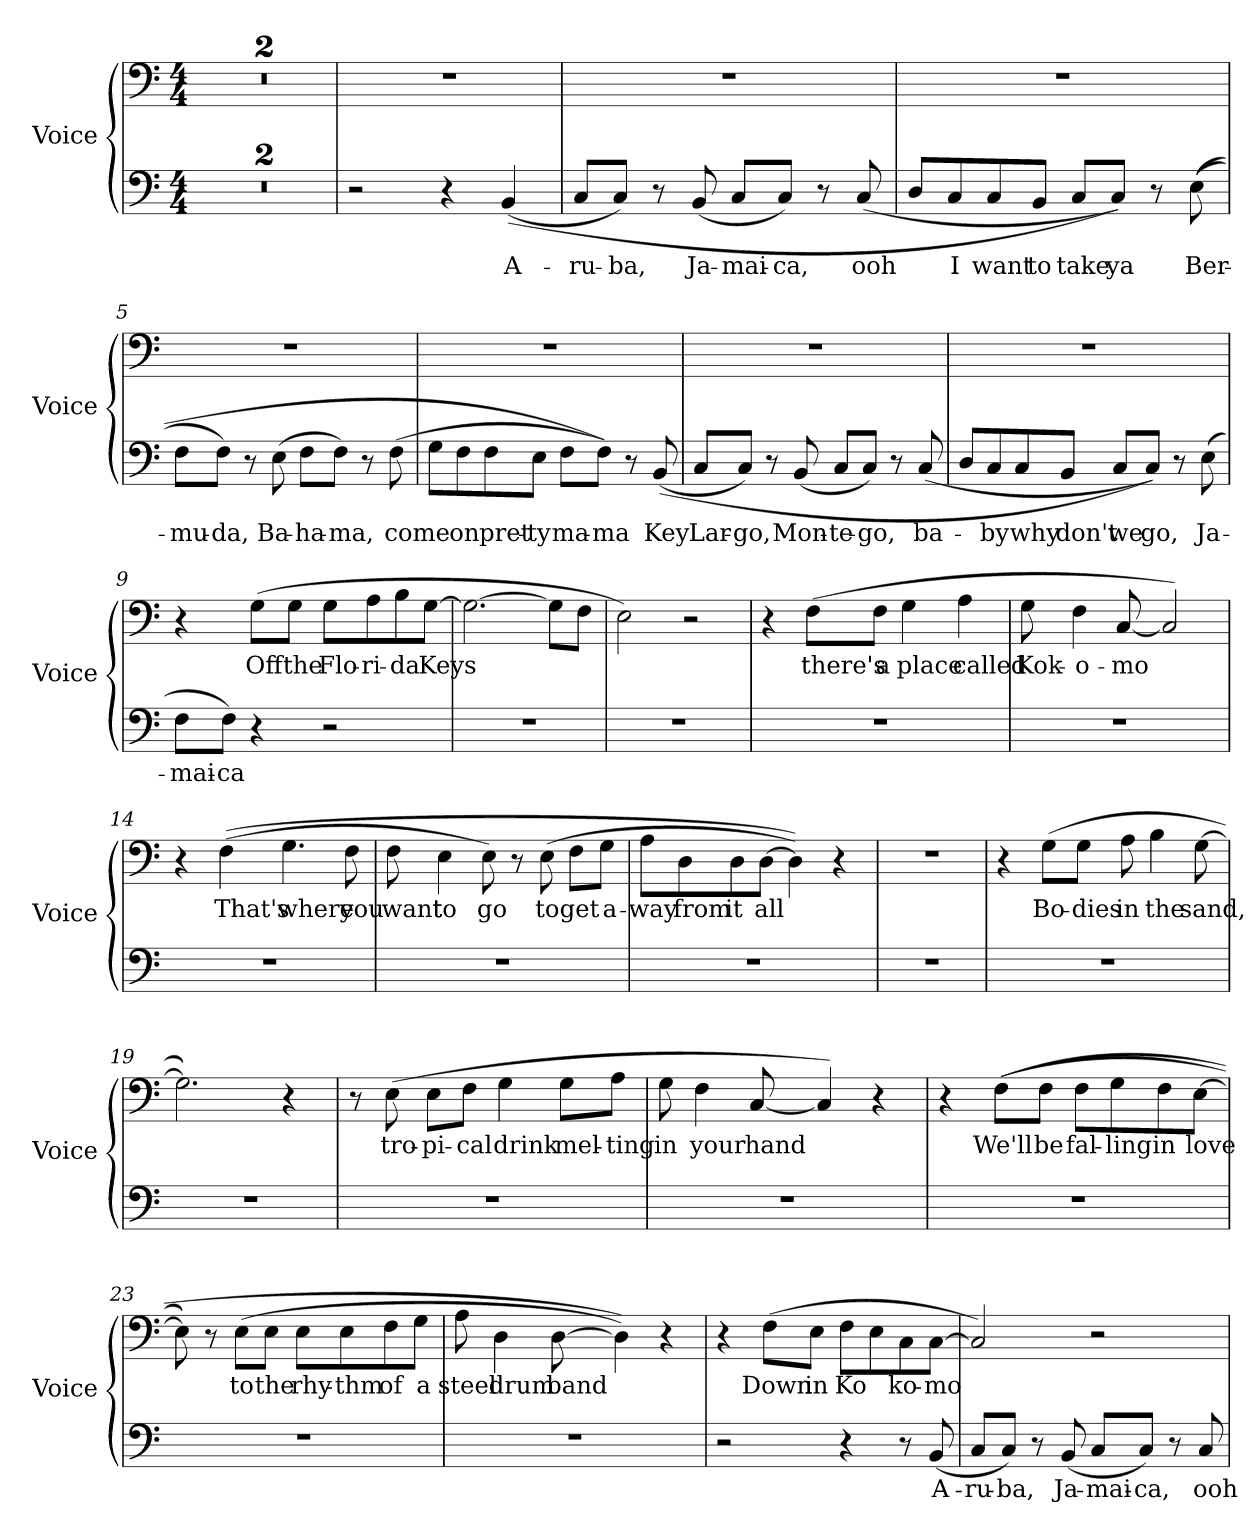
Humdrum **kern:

**kern	**text	**kern	**text
*part2	*part2	*part1	*part1
*staff2	*staff2	*staff1	*staff1
*I"Voice	*	*I"Voice	*
*I'Voice	*	*I'Voice	*
*clefF4	*	*clefF4	*
*k[]	*	*k[]	*
*M4/4	*	*M4/4	*
=	=	=	=
1r;<	.	1r;<	.
=1	=1	=1	=1
1r	.	1r	.
=2	=2	=2	=2
2r	.	1r	.
4r	.	.	.
!	!LO:LY:b	!	!
(<(>4BB/	A-	.	.
=3	=3	=3	=3
!	!LO:LY:b	!	!
8C/L	-ru-	1r	.
!	!LO:LY:b	!	!
8C/J)	-ba,	.	.
8r	.	.	.
!	!LO:LY:b	!	!
(<8BB/	Ja-	.	.
!	!LO:LY:b	!	!
8C/L	-mai-	.	.
!	!LO:LY:b	!	!
8C/J)	-ca,	.	.
8r	.	.	.
!	!LO:LY:b	!	!
(<8C/	ooh	.	.
=4	=4	=4	=4
8D/L	.	1r	.
!	!LO:LY:b	!	!
8C/	I	.	.
!	!LO:LY:b	!	!
8C/	want	.	.
!	!LO:LY:b	!	!
8BB/J	to	.	.
!	!LO:LY:b	!	!
8C/L	take	.	.
!	!LO:LY:b	!	!
8C/J))	ya	.	.
8r	.	.	.
!	!LO:LY:b	!	!
(>(>8E\	Ber-	.	.
=5	=5	=5	=5
!	!LO:LY:b	!	!
8F\L	-mu-	1r	.
!	!LO:LY:b	!	!
8F\J)	-da,	.	.
8r	.	.	.
!	!LO:LY:b	!	!
(>8E\	Ba-	.	.
!	!LO:LY:b	!	!
8F\L	-ha-	.	.
!	!LO:LY:b	!	!
8F\J)	-ma,	.	.
8r	.	.	.
!	!LO:LY:b	!	!
(>8F\	come	.	.
=6	=6	=6	=6
8G\L	.	1r	.
!	!LO:LY:b	!	!
8F\	on	.	.
!	!LO:LY:b	!	!
8F\	pret-	.	.
!	!LO:LY:b	!	!
8E\J	-ty	.	.
!	!LO:LY:b	!	!
8F\L	ma-	.	.
!	!LO:LY:b	!	!
8F\J))	-ma	.	.
8r	.	.	.
!	!LO:LY:b	!	!
(<(>8BB/	Key	.	.
=7	=7	=7	=7
!	!LO:LY:b	!	!
8C/L	Lar-	1r	.
!	!LO:LY:b	!	!
8C/J)	-go,	.	.
8r	.	.	.
!	!LO:LY:b	!	!
(<8BB/	Mon-	.	.
!	!LO:LY:b	!	!
8C/L	-te-	.	.
!	!LO:LY:b	!	!
8C/J)	-go,	.	.
8r	.	.	.
!	!LO:LY:b	!	!
(<8C/	ba-	.	.
=8	=8	=8	=8
8D/L	.	1r	.
!	!LO:LY:b	!	!
8C/	-by	.	.
!	!LO:LY:b	!	!
8C/	why	.	.
!	!LO:LY:b	!	!
8BB/J	don't	.	.
!	!LO:LY:b	!	!
8C/L	we	.	.
!	!LO:LY:b	!	!
8C/J))	go,	.	.
8r	.	.	.
!	!LO:LY:b	!	!
(>8E\	Ja-	.	.
=9	=9	=9	=9
!	!LO:LY:b	!	!
8F\L	-mai-	4r	.
!	!LO:LY:b	!	!
8F\J)	-ca	.	.
!	!	!	!LO:LY:b
4r	.	(>8G\L	Off
!	!	!	!LO:LY:b
.	.	8G\J	the
!	!	!	!LO:LY:b
2r	.	8G\L	Flo-
!	!	!	!LO:LY:b
.	.	8A\	-ri-
!	!	!	!LO:LY:b
.	.	8B\	-da
!	!	!	!LO:LY:b
.	.	[8G\J	Keys
=10	=10	=10	=10
1r	.	2.G\_	.
.	.	8G\L]	.
.	.	8F\J	.
=11	=11	=11	=11
1r	.	2E\)	.
.	.	2r	.
=12	=12	=12	=12
1r	.	4r	.
!	!	!	!LO:LY:b
.	.	(>8F\L	there's
!	!	!	!LO:LY:b
.	.	8F\J	a
!	!	!	!LO:LY:b
.	.	4G\	place
!	!	!	!LO:LY:b
.	.	4A\	called
=13	=13	=13	=13
!	!	!	!LO:LY:b
1r	.	8G\	Kok-
!	!	!	!LO:LY:b
.	.	4F\	-o-
!	!	!	!LO:LY:b
.	.	[8C/	-mo
.	.	2C/])	.
=14	=14	=14	=14
1r	.	4r	.
!	!	!	!LO:LY:b
.	.	(>(>4F\	That's
!	!	!	!LO:LY:b
.	.	4.G\	where
!	!	!	!LO:LY:b
.	.	8F\	you
=15	=15	=15	=15
!	!	!	!LO:LY:b
1r	.	8F\	want
!	!	!	!LO:LY:b
.	.	4E\	to
!	!	!	!LO:LY:b
.	.	8E\)	go
.	.	8r	.
!	!	!	!LO:LY:b
.	.	(>8E\	to
!	!	!	!LO:LY:b
.	.	8F\L	get
!	!	!	!LO:LY:b
.	.	8G\J	a-
=16	=16	=16	=16
!	!	!	!LO:LY:b
1r	.	8A\L	-way
!	!	!	!LO:LY:b
.	.	8D\	from
!	!	!	!LO:LY:b
.	.	8D\	it
!	!	!	!LO:LY:b
.	.	[8D\J	all
.	.	4D\]))	.
.	.	4r	.
=17	=17	=17	=17
1r	.	1r	.
=18	=18	=18	=18
1r	.	4r	.
!	!	!	!LO:LY:b
.	.	(>8G\L	Bo-
!	!	!	!LO:LY:b
.	.	8G\J	-dies
!	!	!	!LO:LY:b
.	.	8A\	in
!	!	!	!LO:LY:b
.	.	4B\	the
!	!	!	!LO:LY:b
.	.	[8G\	sand,
=19	=19	=19	=19
1r	.	2.G\])	.
.	.	4r	.
=20	=20	=20	=20
1r	.	8r	.
!	!	!	!LO:LY:b
.	.	(>8E\	tro-
!	!	!	!LO:LY:b
.	.	8E\L	-pi-
!	!	!	!LO:LY:b
.	.	8F\J	-cal
!	!	!	!LO:LY:b
.	.	4G\	drink
!	!	!	!LO:LY:b
.	.	8G\L	mel-
!	!	!	!LO:LY:b
.	.	8A\J	-ting
=21	=21	=21	=21
!	!	!	!LO:LY:b
1r	.	8G\	in
!	!	!	!LO:LY:b
.	.	4F\	your
!	!	!	!LO:LY:b
.	.	[8C/	hand
.	.	4C/])	.
.	.	4r	.
=22	=22	=22	=22
1r	.	4r	.
!	!	!	!LO:LY:b
.	.	(>(>8F\L	We'll
!	!	!	!LO:LY:b
.	.	8F\J	be
!	!	!	!LO:LY:b
.	.	8F\L	fal-
!	!	!	!LO:LY:b
.	.	8G\	-ling
!	!	!	!LO:LY:b
.	.	8F\	in
!	!	!	!LO:LY:b
.	.	[8E\J	love
=23	=23	=23	=23
1r	.	8E\])	.
.	.	8r	.
!	!	!	!LO:LY:b
.	.	(>8E\L	to
!	!	!	!LO:LY:b
.	.	8E\J	the
!	!	!	!LO:LY:b
.	.	8E\L	rhy-
!	!	!	!LO:LY:b
.	.	8E\	-thm
!	!	!	!LO:LY:b
.	.	8F\	of
!	!	!	!LO:LY:b
.	.	8G\J	a
=24	=24	=24	=24
!	!	!	!LO:LY:b
1r	.	8A\	steel
!	!	!	!LO:LY:b
.	.	4D\	drum
!	!	!	!LO:LY:b
.	.	[8D\	band
.	.	4D\]))	.
.	.	4r	.
=25	=25	=25	=25
2r	.	4r	.
!	!	!	!LO:LY:b
.	.	(>8F\L	Down
!	!	!	!LO:LY:b
.	.	8E\J	in
!	!	!	!LO:LY:b
4r	.	8F\L	Ko
.	.	8E\	.
!	!	!	!LO:LY:b
8r	.	8C\	ko-
!	!LO:LY:b	!	!LO:LY:b
(<8BB/	A-	[8C\J	-mo
=26	=26	=26	=26
!	!LO:LY:b	!	!
8C/L	-ru-	2C/])	.
!	!LO:LY:b	!	!
8C/J)	-ba,	.	.
8r	.	.	.
!	!LO:LY:b	!	!
(<8BB/	Ja-	.	.
!	!LO:LY:b	!	!
8C/L	-mai-	2r	.
!	!LO:LY:b	!	!
8C/J)	-ca,	.	.
8r	.	.	.
!	!LO:LY:b	!	!
8C/	ooh	.	.
=	=	=	=
*-	*-	*-	*-
